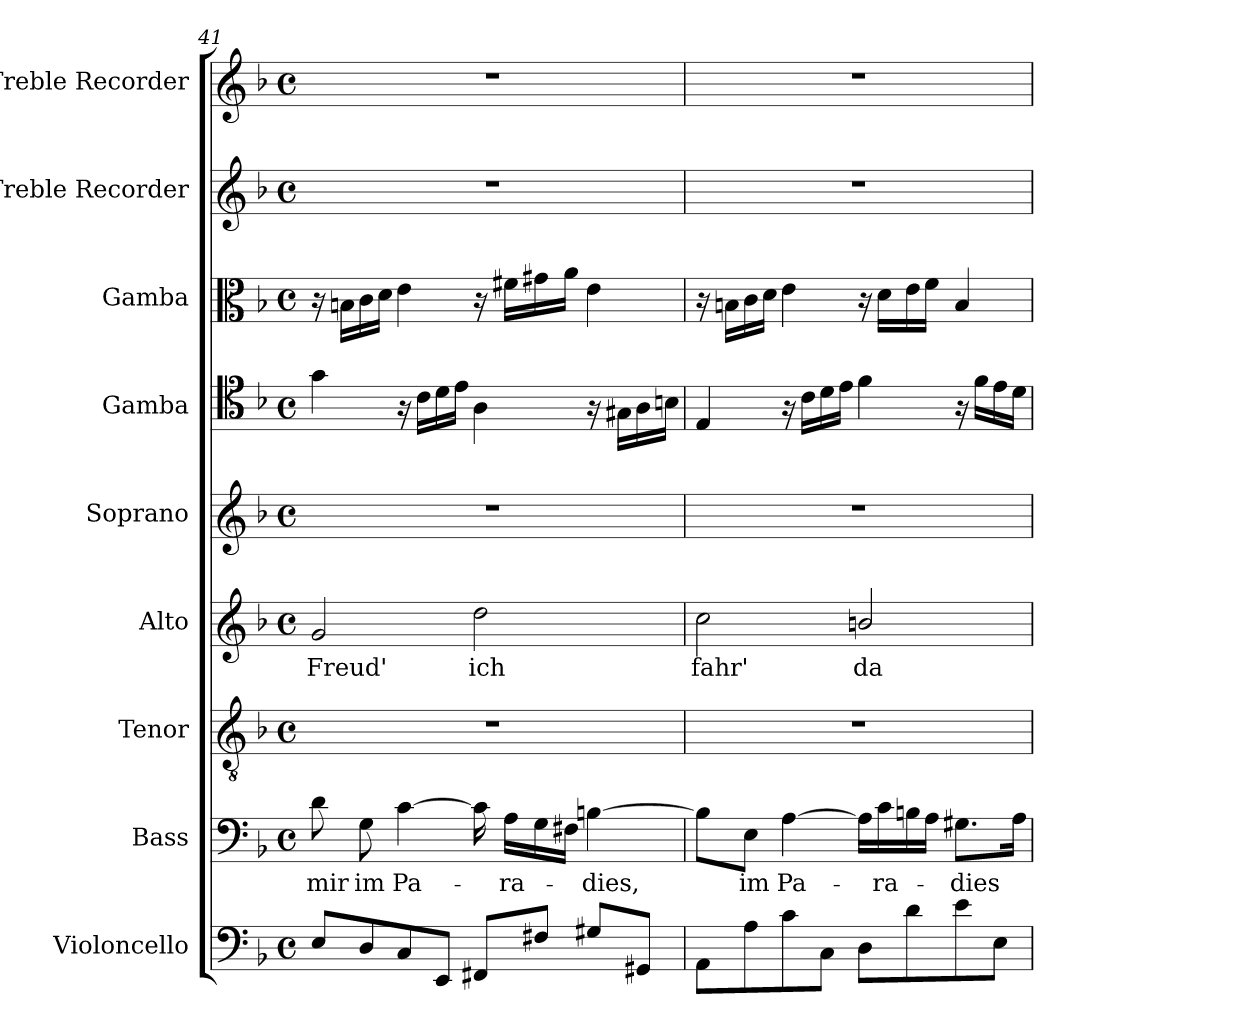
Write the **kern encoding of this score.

**kern	**kern	**text	**kern	**kern	**text	**kern	**kern	**kern	**kern	**kern
*part9	*part8	*part8	*part7	*part6	*part6	*part5	*part4	*part3	*part2	*part1
*staff9	*staff8	*staff8	*staff7	*staff6	*staff6	*staff5	*staff4	*staff3	*staff2	*staff1
*I"Violoncello	*I"Bass	*	*I"Tenor	*I"Alto	*	*I"Soprano	*I"Gamba	*I"Gamba	*I"Treble Recorder	*I"Treble Recorder
*	*	*	*I'T.	*	*	*I'S.	*	*	*I'Tr. Rec.	*I'Tr. Rec.
*clefF4	*clefF4	*	*clefGv2	*clefG2	*	*clefG2	*clefC4	*clefC3	*clefG2	*clefG2
*	*	*	*ITrd7c12	*	*	*	*	*	*	*
*k[b-]	*k[b-]	*	*k[b-]	*k[b-]	*	*k[b-]	*k[b-]	*k[b-]	*k[b-]	*k[b-]
*F:	*F:	*	*F:	*F:	*	*F:	*F:	*F:	*F:	*F:
*M4/4	*M4/4	*	*M4/4	*M4/4	*	*M4/4	*M4/4	*M4/4	*M4/4	*M4/4
*met(c)	*met(c)	*	*met(c)	*met(c)	*	*met(c)	*met(c)	*met(c)	*met(c)	*met(c)
=41	=41	=41	=41	=41	=41	=41	=41	=41	=41	=41
!	!	!LO:LY:b:color=#000000	!	!	!	!	!	!	!	!
!	!	!	!	!	!LO:LY:b:color=#000000	!	!	!	!	!
8Ei/L	8di\	mir	1r	2gi/	Freud'	1r	4gi\	16r	1r	1r
.	.	.	.	.	.	.	.	16Bni\LL	.	.
!	!	!LO:LY:b:color=#000000	!	!	!	!	!	!	!	!
8Di/	8Gi\	im	.	.	.	.	.	16ci\	.	.
.	.	.	.	.	.	.	.	16di\JJ	.	.
!	!	!LO:LY:b:color=#000000	!	!	!	!	!	!	!	!
8Ci/	[4ci\	Pa-	.	.	.	.	16r	4ei\	.	.
.	.	.	.	.	.	.	16ci\LL	.	.	.
8EEi/J	.	.	.	.	.	.	16di\	.	.	.
.	.	.	.	.	.	.	16ei\JJ	.	.	.
!	!	!	!	!	!LO:LY:b:color=#000000	!	!	!	!	!
8FF#Xi/L	16ci\]	.	.	2ddi\	ich	.	4Ai\	16r	.	.
!	!	!LO:LY:b:color=#000000	!	!	!	!	!	!	!	!
.	16Ai\LL	-ra-	.	.	.	.	.	16f#Xi\LL	.	.
8F#Xi/J	16Gi\	.	.	.	.	.	.	16g#Xi\	.	.
.	16F#Xi\JJ	.	.	.	.	.	.	16ai\JJ	.	.
!	!	!LO:LY:b:color=#000000	!	!	!	!	!	!	!	!
8G#Xi/L	[4Bni\	-dies,	.	.	.	.	16r	4ei\	.	.
.	.	.	.	.	.	.	16G#Xi\LL	.	.	.
8GG#Xi/J	.	.	.	.	.	.	16Ai\	.	.	.
.	.	.	.	.	.	.	16Bni\JJ	.	.	.
=42	=42	=42	=42	=42	=42	=42	=42	=42	=42	=42
!	!	!	!	!	!LO:LY:b:color=#000000	!	!	!	!	!
8AAi\L	8Bi\L]	.	1r	2cci\	fahr'	1r	4Ei/	16r	1r	1r
.	.	.	.	.	.	.	.	16Bni\LL	.	.
!	!	!LO:LY:b:color=#000000	!	!	!	!	!	!	!	!
8Ai\	8Ei\J	im	.	.	.	.	.	16ci\	.	.
.	.	.	.	.	.	.	.	16di\JJ	.	.
!	!	!LO:LY:b:color=#000000	!	!	!	!	!	!	!	!
8ci\	[4Ai\	Pa-	.	.	.	.	16r	4ei\	.	.
.	.	.	.	.	.	.	16ci\LL	.	.	.
8Ci\J	.	.	.	.	.	.	16di\	.	.	.
.	.	.	.	.	.	.	16ei\JJ	.	.	.
!	!	!	!	!	!LO:LY:b:color=#000000	!	!	!	!	!
8Di\L	16Ai\LL]	.	.	2bni/	da-	.	4fi\	16r	.	.
!	!	!LO:LY:b:color=#000000	!	!	!	!	!	!	!	!
.	16ci\	-ra-	.	.	.	.	.	16di\LL	.	.
8di\	16Bni\	.	.	.	.	.	.	16ei\	.	.
.	16Ai\JJ	.	.	.	.	.	.	16fi\JJ	.	.
!	!	!LO:LY:b:color=#000000	!	!	!	!	!	!	!	!
8ei\	8.G#Xi\L	-dies	.	.	.	.	16r	4Bi/	.	.
.	.	.	.	.	.	.	16fi\LL	.	.	.
8Ei\J	.	.	.	.	.	.	16ei\	.	.	.
.	16Ai\Jk	.	.	.	.	.	16di\JJ	.	.	.
=	=	=	=	=	=	=	=	=	=	=
*-	*-	*-	*-	*-	*-	*-	*-	*-	*-	*-
